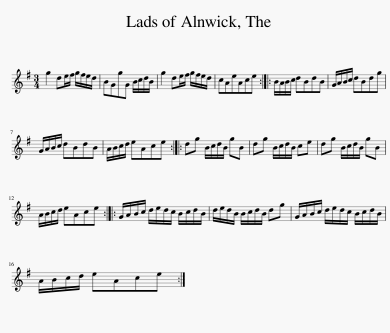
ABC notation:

X:1
L:1/8
M:3/4
I:linebreak $
K:G
V:1 treble
V:1
 g2 de/f/ g/f/e/d/ | BGgG B/c/d/B/ | g2 de/f/ g/f/e/d/ | cAeAce :: B/A/B/c/ dBdB | %5
 G/A/B/c/ dBdg |$ G/A/B/c/ dBdB | A/B/c/d/ eAce :: dg B/c/d/B/ gB | dg B/c/d/B/ ce | %10
 dg B/c/d/B/ gB |$ A/B/c/d/ eAce :: G/A/B/c/ d/e/d/c/ B/c/d/B/ | d/e/d/B/ B/c/d/B/ dg | G/A/B/c/ d/e/d/c/ B/c/d/B/ |$ %15
 A/B/c/d/ eAce :| %16
